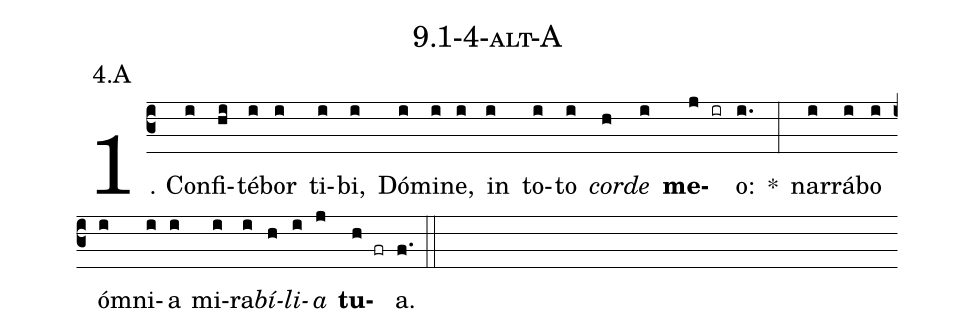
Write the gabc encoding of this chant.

name: 9.1-4-alt-A;
annotation: 4.A;
%%
(c3)1. Con(i)fi(hi)té(i)bor(i) ti(i)bi,(i) Dó(i)mi(i)ne,(i) in(i) to(i)to(i) <i>cor</i>(h)<i>de</i>(i) <b>me</b>(j ir)o:(i.) *(:) nar(i)rá(i)bo(i) óm(i)ni(i)a(i) mi(i)ra(i)<i>bí</i>(h)<i>li</i>(i)<i>a</i>(j) <b>tu</b>(h fr)a.(f.) (::)
